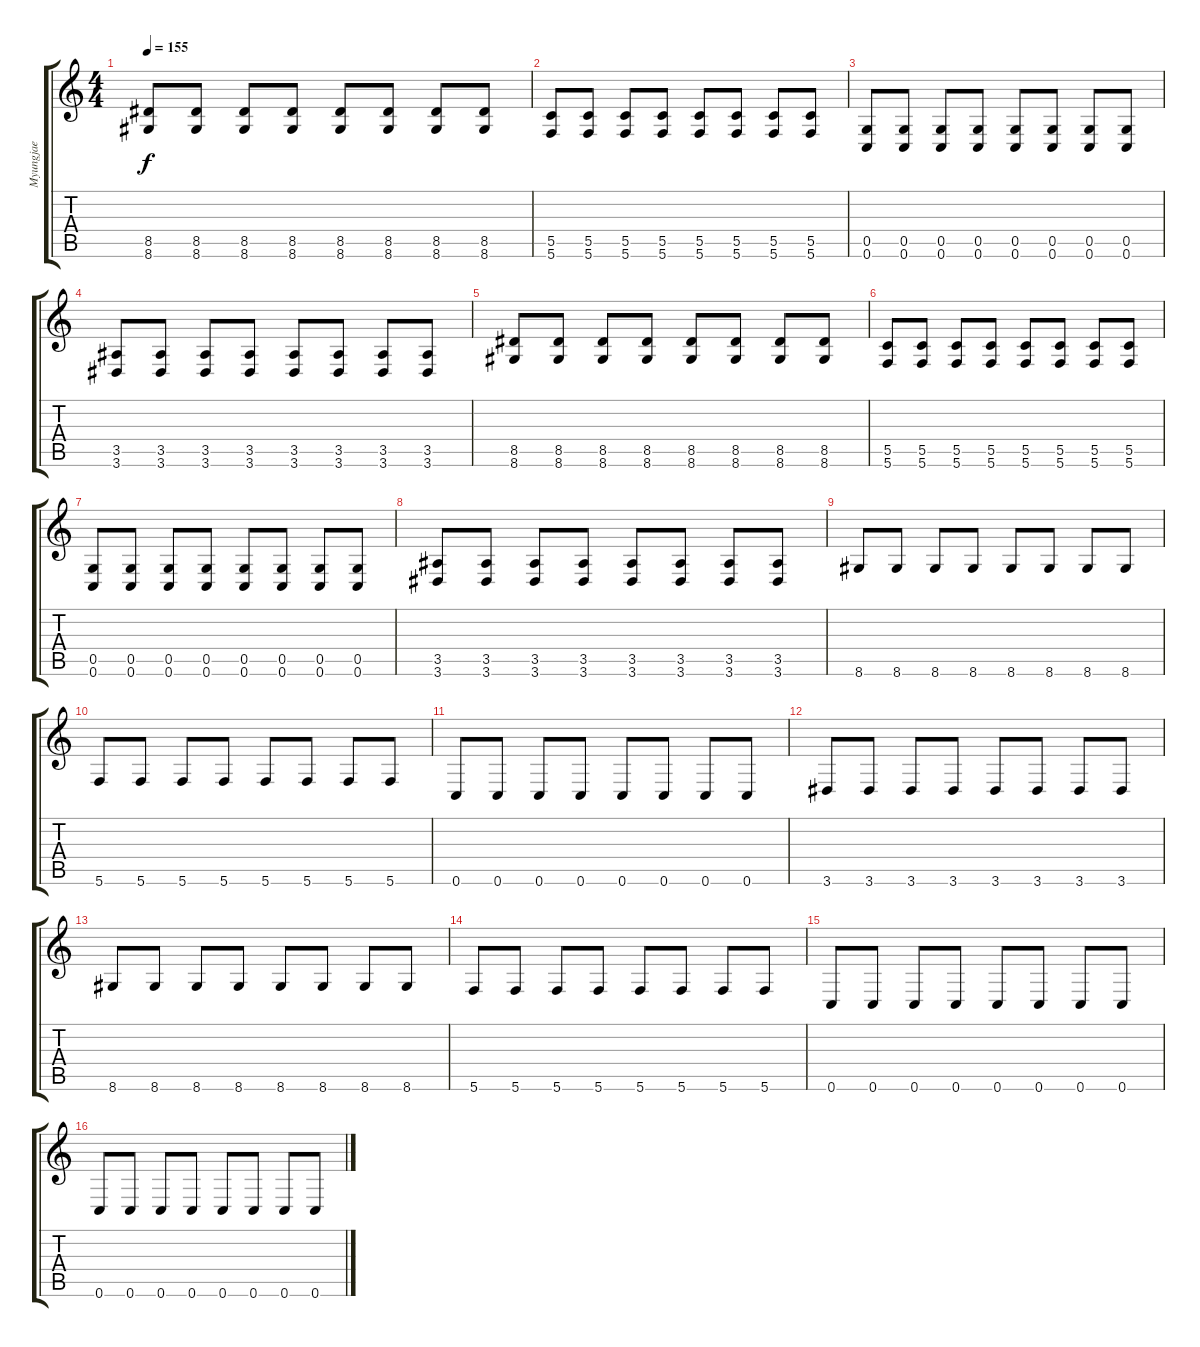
\track ("Myungjae" "Myungjae") {instrument distortionguitar}
\staff {score tabs}
\tuning (D4 A3 F3 C3 G2 C2) {hide}
\ts (4 4)
\tempo 155
\clef g2
\ks c
(8.5 8.6).8{dy f} (8.5 8.6).8 (8.5 8.6).8 (8.5 8.6).8 (8.5 8.6).8 (8.5 8.6).8 (8.5 8.6).8 (8.5 8.6).8 |
(5.5 5.6).8 (5.5 5.6).8 (5.5 5.6).8 (5.5 5.6).8 (5.5 5.6).8 (5.5 5.6).8 (5.5 5.6).8 (5.5 5.6).8 |
(0.5 0.6).8 (0.5 0.6).8 (0.5 0.6).8 (0.5 0.6).8 (0.5 0.6).8 (0.5 0.6).8 (0.5 0.6).8 (0.5 0.6).8 |
(3.5 3.6).8 (3.5 3.6).8 (3.5 3.6).8 (3.5 3.6).8 (3.5 3.6).8 (3.5 3.6).8 (3.5 3.6).8 (3.5 3.6).8 |
(8.5 8.6).8 (8.5 8.6).8 (8.5 8.6).8 (8.5 8.6).8 (8.5 8.6).8 (8.5 8.6).8 (8.5 8.6).8 (8.5 8.6).8 |
(5.5 5.6).8 (5.5 5.6).8 (5.5 5.6).8 (5.5 5.6).8 (5.5 5.6).8 (5.5 5.6).8 (5.5 5.6).8 (5.5 5.6).8 |
(0.5 0.6).8 (0.5 0.6).8 (0.5 0.6).8 (0.5 0.6).8 (0.5 0.6).8 (0.5 0.6).8 (0.5 0.6).8 (0.5 0.6).8 |
(3.5 3.6).8 (3.5 3.6).8 (3.5 3.6).8 (3.5 3.6).8 (3.5 3.6).8 (3.5 3.6).8 (3.5 3.6).8 (3.5 3.6).8 |
8.6.8 8.6.8 8.6.8 8.6.8 8.6.8 8.6.8 8.6.8 8.6.8 |
5.6.8 5.6.8 5.6.8 5.6.8 5.6.8 5.6.8 5.6.8 5.6.8 |
0.6.8 0.6.8 0.6.8 0.6.8 0.6.8 0.6.8 0.6.8 0.6.8 |
3.6.8 3.6.8 3.6.8 3.6.8 3.6.8 3.6.8 3.6.8 3.6.8 |
8.6.8 8.6.8 8.6.8 8.6.8 8.6.8 8.6.8 8.6.8 8.6.8 |
5.6.8 5.6.8 5.6.8 5.6.8 5.6.8 5.6.8 5.6.8 5.6.8 |
0.6.8 0.6.8 0.6.8 0.6.8 0.6.8 0.6.8 0.6.8 0.6.8 |
0.6.8 0.6.8 0.6.8 0.6.8 0.6.8 0.6.8 0.6.8 0.6.8
